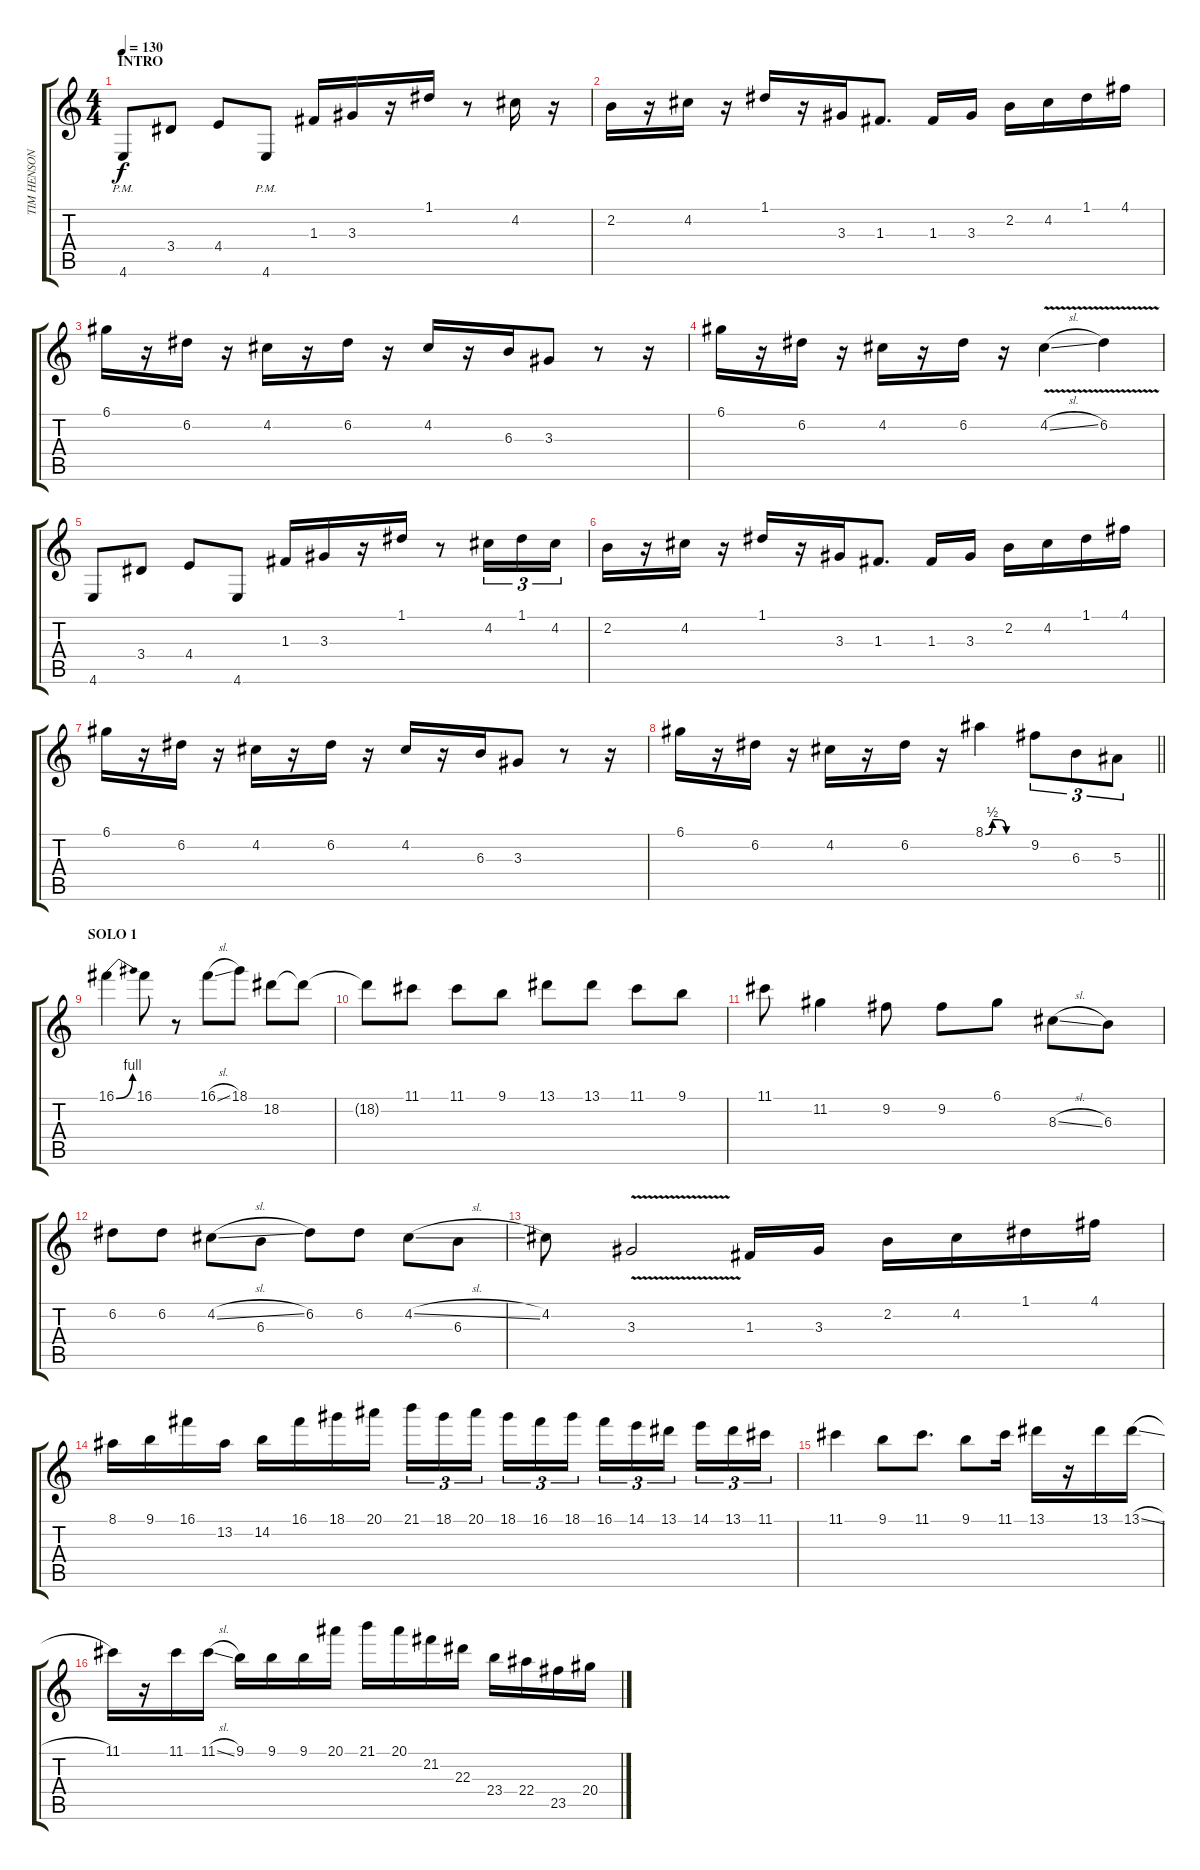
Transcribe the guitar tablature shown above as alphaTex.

\track ("TIM HENSON " "TIM HENSON") {instrument distortionguitar}
\staff {score tabs}
\tuning (D4 A3 F3 C3 G2 C2) {hide}
\ts (4 4)
\section ("" "INTRO")
\tempo 130
\clef g2
\ks c
4.6{pm}.8{dy f} 3.4.8 4.4.8 4.6{pm}.8 1.3.16 3.3.16 r.16 1.1.16 r.8 4.2.16 r.16 |
2.2.16 r.16 4.2.16 r.16 1.1.16 r.16 3.3.16 1.3.8{d} 1.3.16 3.3.16 2.2.16 4.2.16 1.1.16 4.1.16 |
6.1.16 r.16 6.2.16 r.16 4.2.16 r.16 6.2.16 r.16 4.2.16 r.16 6.3.16 3.3.8 r.8 r.16 |
6.1.16 r.16 6.2.16 r.16 4.2.16 r.16 6.2.16 r.16 4.2{v sl}.4 6.2{v}.4 |
4.6.8 3.4.8 4.4.8 4.6.8 1.3.16 3.3.16 r.16 1.1.16 r.8 4.2.16{tu (3 2)} 1.1.16{tu (3 2)} 4.2.16{tu (3 2)} |
2.2.16 r.16 4.2.16 r.16 1.1.16 r.16 3.3.16 1.3.8{d} 1.3.16 3.3.16 2.2.16 4.2.16 1.1.16 4.1.16 |
6.1.16 r.16 6.2.16 r.16 4.2.16 r.16 6.2.16 r.16 4.2.16 r.16 6.3.16 3.3.8 r.8 r.16 |
\barLineRight lightlight
6.1.16 r.16 6.2.16 r.16 4.2.16 r.16 6.2.16 r.16 8.1{be (custom 0 0 10 2 20 2 30 0 60 0)}.4 9.2.8{tu (3 2)} 6.3.8{tu (3 2)} 5.3.8{tu (3 2)} |
\section ("" "SOLO 1")
16.1{be (bend 0 0 60 4)}.4 16.1.8 r.8 16.1{sl}.8 18.1.8 18.2.8 18.2{t}.8 |
18.2{t}.8 11.1.8 11.1.8 9.1.8 13.1.8 13.1.8 11.1.8 9.1.8 |
11.1.8 11.2.4 9.2.8 9.2.8 6.1.8 8.3{sl}.8 6.3.8 |
6.2.8 6.2.8 4.2{sl}.8 6.3.8 6.2.8 6.2.8 4.2{sl}.8 6.3.8 |
4.2.8 3.3{v}.2 1.3.16 3.3.16 2.2.16 4.2.16 1.1.16 4.1.16 |
8.1.16 9.1.16 16.1.16 13.2.16 14.2.16 16.1.16 18.1.16 20.1.16 21.1.16{tu (3 2)} 18.1.16{tu (3 2)} 20.1.16{tu (3 2) beam splitsecondary} 18.1.16{tu (3 2)} 16.1.16{tu (3 2)} 18.1.16{tu (3 2)} 16.1.16{tu (3 2)} 14.1.16{tu (3 2)} 13.1.16{tu (3 2) beam splitsecondary} 14.1.16{tu (3 2)} 13.1.16{tu (3 2)} 11.1.16{tu (3 2)} |
11.1.4 9.1.8 11.1.8{d} 9.1.8 11.1.16 13.1.16 r.16 13.1.16 13.1{sl}.16 |
11.1.16 r.16 11.1.16 11.1{sl}.16 9.1.16 9.1.16 9.1.16 20.1.16 21.1.16 20.1.16 21.2.16 22.3.16 23.4.16 22.4.16 23.5.16 20.4.16
